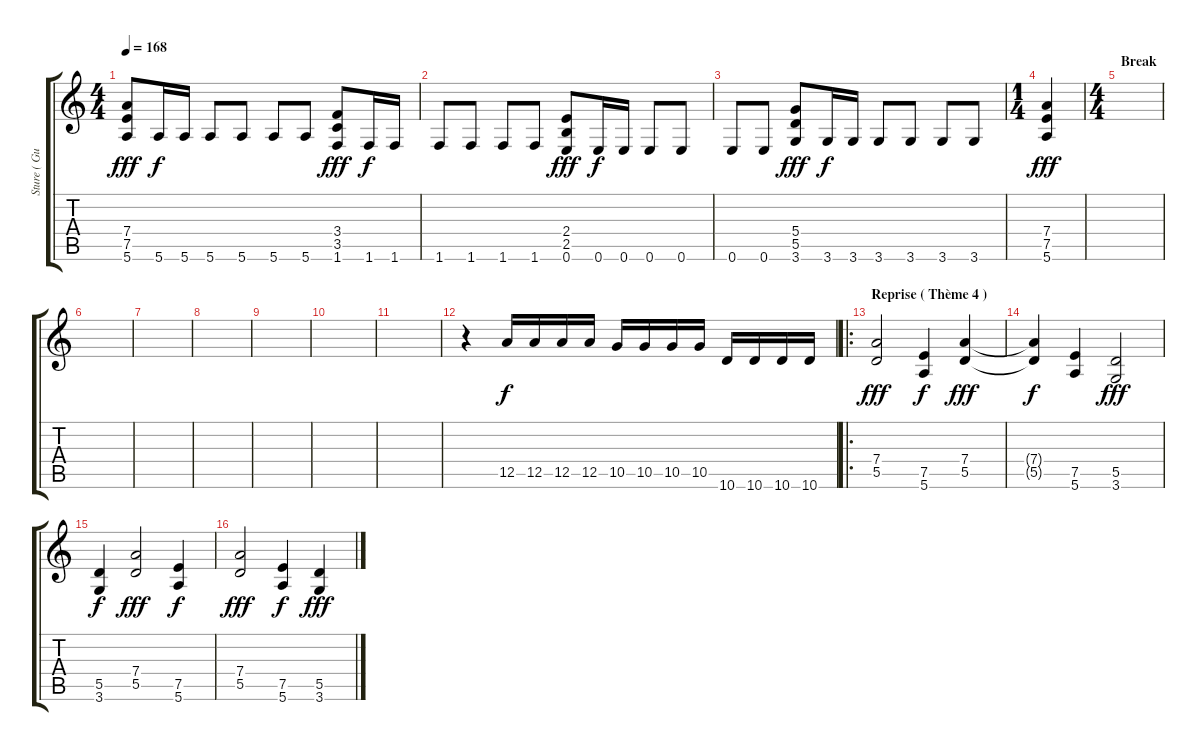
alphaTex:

\track ("Sture ( Guitare 1 )" "Sture ( Gu") {instrument distortionguitar}
\staff {score tabs}
\tuning (E4 B3 G3 D3 A2 E2) {hide}
\ts (4 4)
\tempo 168
\clef g2
\ks c
(7.4 7.5 5.6).8{dy fff} 5.6.16{dy f} 5.6.16 5.6.8 5.6.8 5.6.8 5.6.8 (3.4 3.5 1.6).8{dy fff} 1.6.16{dy f} 1.6.16 |
1.6.8 1.6.8 1.6.8 1.6.8 (2.4 2.5 0.6).8{dy fff} 0.6.16{dy f} 0.6.16 0.6.8 0.6.8 |
0.6.8 0.6.8 (5.4 5.5 3.6).8{dy fff} 3.6.16{dy f} 3.6.16 3.6.8 3.6.8 3.6.8 3.6.8 |
\ts (1 4)
(7.4 7.5 5.6).4{dy fff} |
\ts (4 4)
\section ("" "Break")
|
|
|
|
|
|
|
r.4 12.5.16{dy f} 12.5.16 12.5.16 12.5.16 10.5.16 10.5.16 10.5.16 10.5.16 10.6.16 10.6.16 10.6.16 10.6.16 |
\ro
\section ("" "Reprise ( Thème 4 )")
(7.4 5.5).2{dy fff} (7.5 5.6).4{dy f} (7.4 5.5).4{dy fff} |
(7.4{t} 5.5{t}).4{dy f} (7.5 5.6).4 (5.5 3.6).2{dy fff} |
(5.5 3.6).4{dy f} (7.4 5.5).2{dy fff} (7.5 5.6).4{dy f} |
(7.4 5.5).2{dy fff} (7.5 5.6).4{dy f} (5.5 3.6).4{dy fff}
